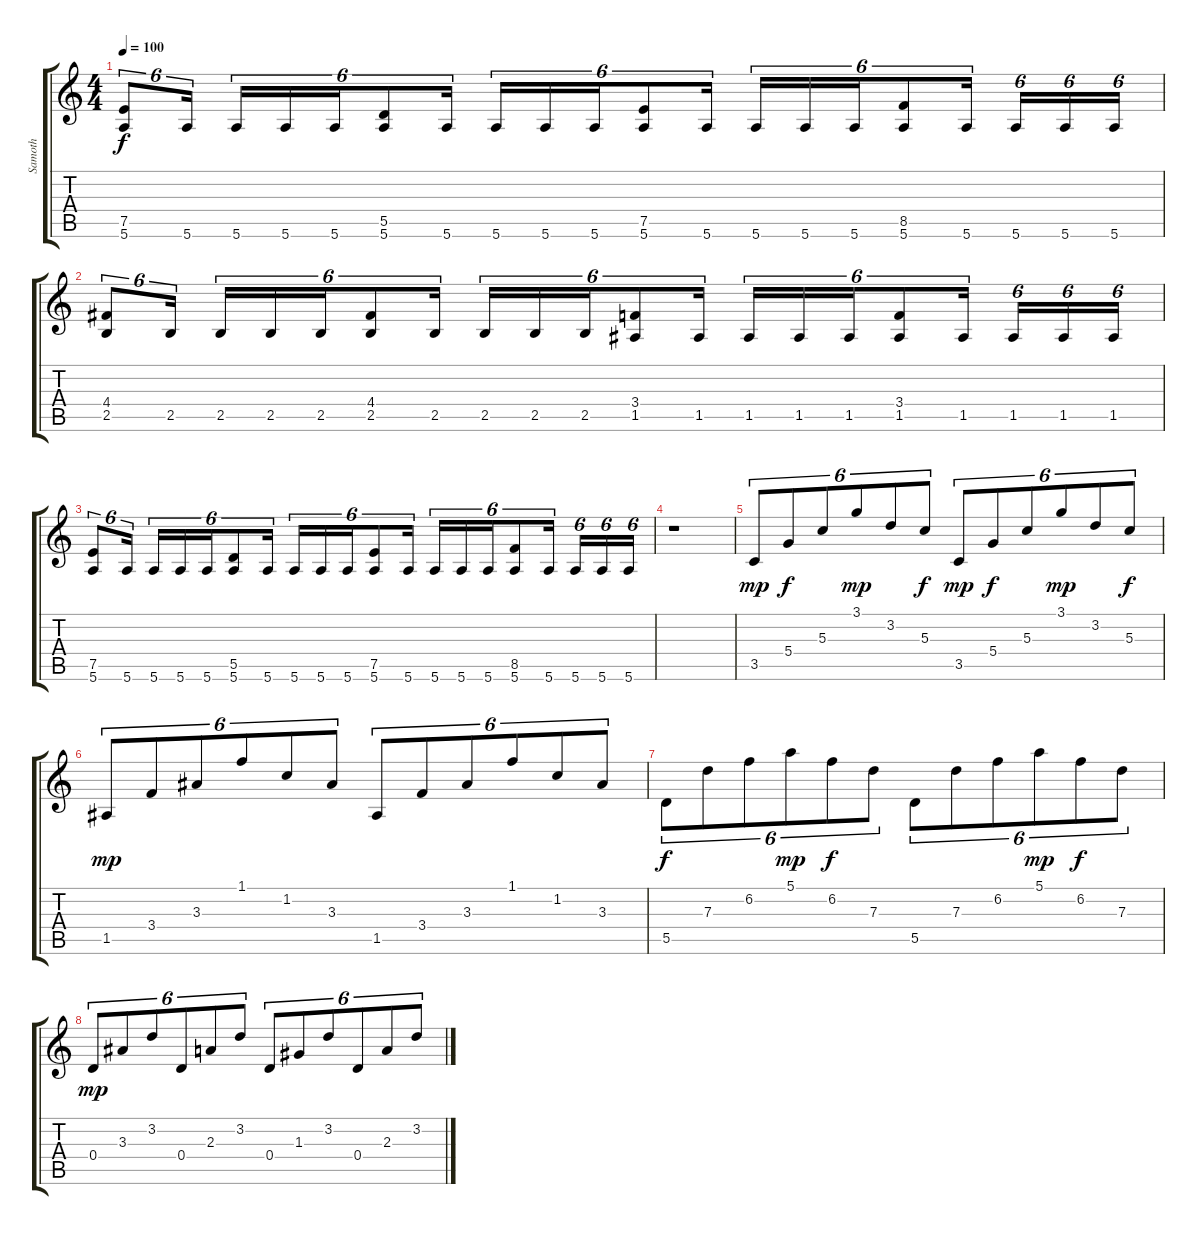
\track ("Samoth" "Samoth") {instrument distortionguitar}
\staff {score tabs}
\tuning (E4 B3 G3 D3 A2 E2) {hide}
\ts (4 4)
\tempo 100
\clef g2
\ks c
(7.5 5.6).8{tu (6 4) dy f} 5.6.16{tu (6 4)} 5.6.16{tu (6 4)} 5.6.16{tu (6 4)} 5.6.16{tu (6 4)} (5.5 5.6).8{tu (6 4)} 5.6.16{tu (6 4)} 5.6.16{tu (6 4)} 5.6.16{tu (6 4)} 5.6.16{tu (6 4)} (7.5 5.6).8{tu (6 4)} 5.6.16{tu (6 4)} 5.6.16{tu (6 4)} 5.6.16{tu (6 4)} 5.6.16{tu (6 4)} (8.5 5.6).8{tu (6 4)} 5.6.16{tu (6 4)} 5.6.16{tu (6 4)} 5.6.16{tu (6 4)} 5.6.16{tu (6 4)} |
(4.4 2.5).8{tu (6 4)} 2.5.16{tu (6 4)} 2.5.16{tu (6 4)} 2.5.16{tu (6 4)} 2.5.16{tu (6 4)} (4.4 2.5).8{tu (6 4)} 2.5.16{tu (6 4)} 2.5.16{tu (6 4)} 2.5.16{tu (6 4)} 2.5.16{tu (6 4)} (3.4 1.5).8{tu (6 4)} 1.5.16{tu (6 4)} 1.5.16{tu (6 4)} 1.5.16{tu (6 4)} 1.5.16{tu (6 4)} (3.4 1.5).8{tu (6 4)} 1.5.16{tu (6 4)} 1.5.16{tu (6 4)} 1.5.16{tu (6 4)} 1.5.16{tu (6 4)} |
(7.5 5.6).8{tu (6 4)} 5.6.16{tu (6 4)} 5.6.16{tu (6 4)} 5.6.16{tu (6 4)} 5.6.16{tu (6 4)} (5.5 5.6).8{tu (6 4)} 5.6.16{tu (6 4)} 5.6.16{tu (6 4)} 5.6.16{tu (6 4)} 5.6.16{tu (6 4)} (7.5 5.6).8{tu (6 4)} 5.6.16{tu (6 4)} 5.6.16{tu (6 4)} 5.6.16{tu (6 4)} 5.6.16{tu (6 4)} (8.5 5.6).8{tu (6 4)} 5.6.16{tu (6 4)} 5.6.16{tu (6 4)} 5.6.16{tu (6 4)} 5.6.16{tu (6 4)} |
r.1 |
3.5.8{tu (6 4) dy mp} 5.4.8{tu (6 4) dy f} 5.3.8{tu (6 4)} 3.1.8{tu (6 4) dy mp} 3.2.8{tu (6 4)} 5.3.8{tu (6 4) dy f} 3.5.8{tu (6 4) dy mp} 5.4.8{tu (6 4) dy f} 5.3.8{tu (6 4)} 3.1.8{tu (6 4) dy mp} 3.2.8{tu (6 4)} 5.3.8{tu (6 4) dy f} |
1.5.8{tu (6 4) dy mp} 3.4.8{tu (6 4)} 3.3.8{tu (6 4)} 1.1.8{tu (6 4)} 1.2.8{tu (6 4)} 3.3.8{tu (6 4)} 1.5.8{tu (6 4)} 3.4.8{tu (6 4)} 3.3.8{tu (6 4)} 1.1.8{tu (6 4)} 1.2.8{tu (6 4)} 3.3.8{tu (6 4)} |
5.5.8{tu (6 4) dy f} 7.3.8{tu (6 4)} 6.2.8{tu (6 4)} 5.1.8{tu (6 4) dy mp} 6.2.8{tu (6 4) dy f} 7.3.8{tu (6 4)} 5.5.8{tu (6 4)} 7.3.8{tu (6 4)} 6.2.8{tu (6 4)} 5.1.8{tu (6 4) dy mp} 6.2.8{tu (6 4) dy f} 7.3.8{tu (6 4)} |
0.4.8{tu (6 4) dy mp} 3.3.8{tu (6 4)} 3.2.8{tu (6 4)} 0.4.8{tu (6 4)} 2.3.8{tu (6 4)} 3.2.8{tu (6 4)} 0.4.8{tu (6 4)} 1.3.8{tu (6 4)} 3.2.8{tu (6 4)} 0.4.8{tu (6 4)} 2.3.8{tu (6 4)} 3.2.8{tu (6 4)}
